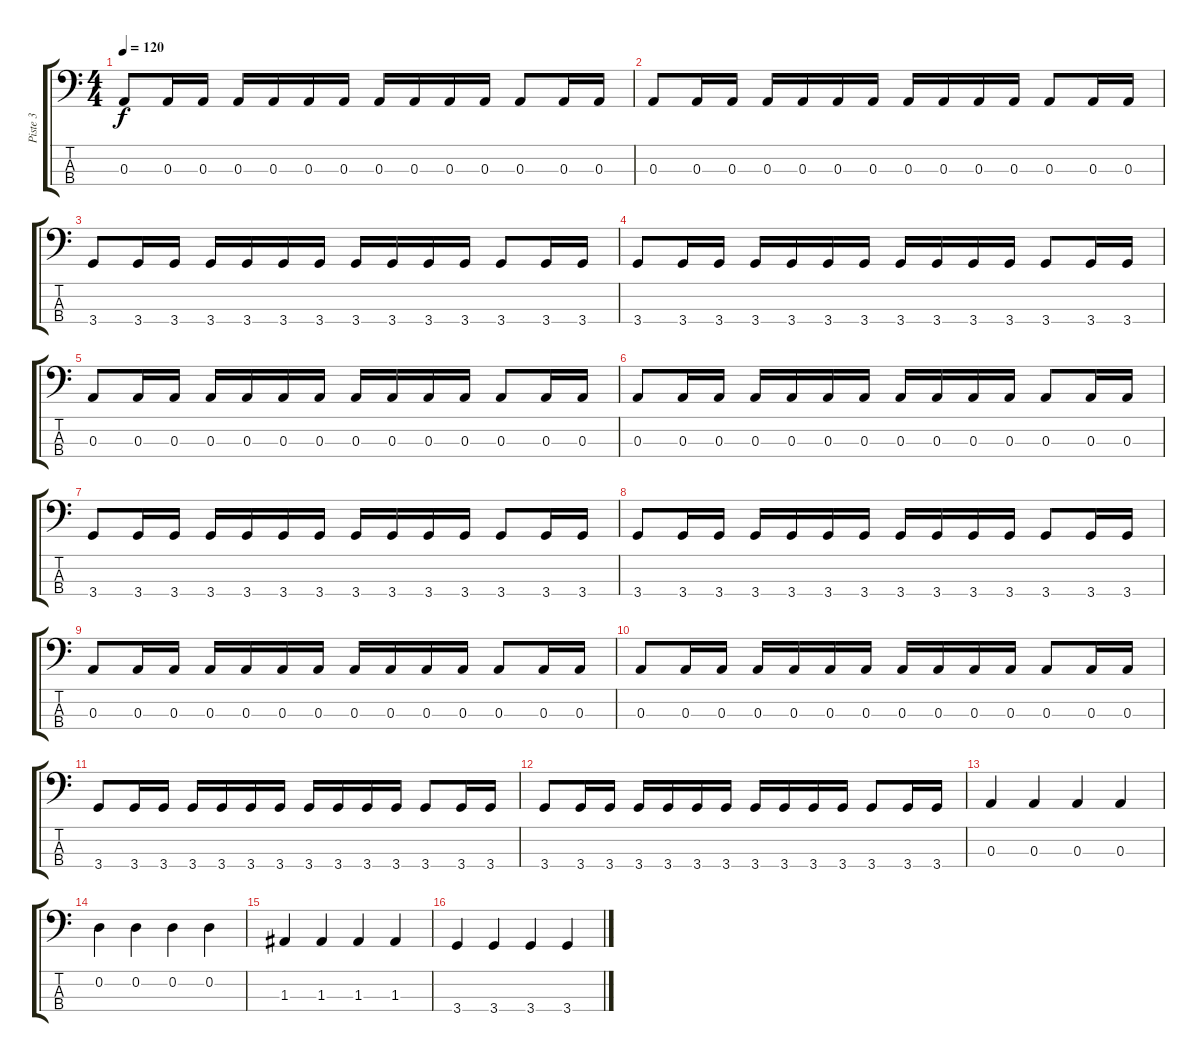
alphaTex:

\track ("Piste 3" "Piste 3") {instrument acousticbass}
\staff {score tabs}
\tuning (G2 D2 A1 E1) {hide}
\ts (4 4)
\tempo 120
\clef f4
\ks c
0.3.8{dy f} 0.3.16 0.3.16 0.3.16 0.3.16 0.3.16 0.3.16 0.3.16 0.3.16 0.3.16 0.3.16 0.3.8 0.3.16 0.3.16 |
0.3.8 0.3.16 0.3.16 0.3.16 0.3.16 0.3.16 0.3.16 0.3.16 0.3.16 0.3.16 0.3.16 0.3.8 0.3.16 0.3.16 |
3.4.8 3.4.16 3.4.16 3.4.16 3.4.16 3.4.16 3.4.16 3.4.16 3.4.16 3.4.16 3.4.16 3.4.8 3.4.16 3.4.16 |
3.4.8 3.4.16 3.4.16 3.4.16 3.4.16 3.4.16 3.4.16 3.4.16 3.4.16 3.4.16 3.4.16 3.4.8 3.4.16 3.4.16 |
0.3.8 0.3.16 0.3.16 0.3.16 0.3.16 0.3.16 0.3.16 0.3.16 0.3.16 0.3.16 0.3.16 0.3.8 0.3.16 0.3.16 |
0.3.8 0.3.16 0.3.16 0.3.16 0.3.16 0.3.16 0.3.16 0.3.16 0.3.16 0.3.16 0.3.16 0.3.8 0.3.16 0.3.16 |
3.4.8 3.4.16 3.4.16 3.4.16 3.4.16 3.4.16 3.4.16 3.4.16 3.4.16 3.4.16 3.4.16 3.4.8 3.4.16 3.4.16 |
3.4.8 3.4.16 3.4.16 3.4.16 3.4.16 3.4.16 3.4.16 3.4.16 3.4.16 3.4.16 3.4.16 3.4.8 3.4.16 3.4.16 |
0.3.8 0.3.16 0.3.16 0.3.16 0.3.16 0.3.16 0.3.16 0.3.16 0.3.16 0.3.16 0.3.16 0.3.8 0.3.16 0.3.16 |
0.3.8 0.3.16 0.3.16 0.3.16 0.3.16 0.3.16 0.3.16 0.3.16 0.3.16 0.3.16 0.3.16 0.3.8 0.3.16 0.3.16 |
3.4.8 3.4.16 3.4.16 3.4.16 3.4.16 3.4.16 3.4.16 3.4.16 3.4.16 3.4.16 3.4.16 3.4.8 3.4.16 3.4.16 |
3.4.8 3.4.16 3.4.16 3.4.16 3.4.16 3.4.16 3.4.16 3.4.16 3.4.16 3.4.16 3.4.16 3.4.8 3.4.16 3.4.16 |
0.3.4 0.3.4 0.3.4 0.3.4 |
0.2.4 0.2.4 0.2.4 0.2.4 |
1.3.4 1.3.4 1.3.4 1.3.4 |
3.4.4 3.4.4 3.4.4 3.4.4
